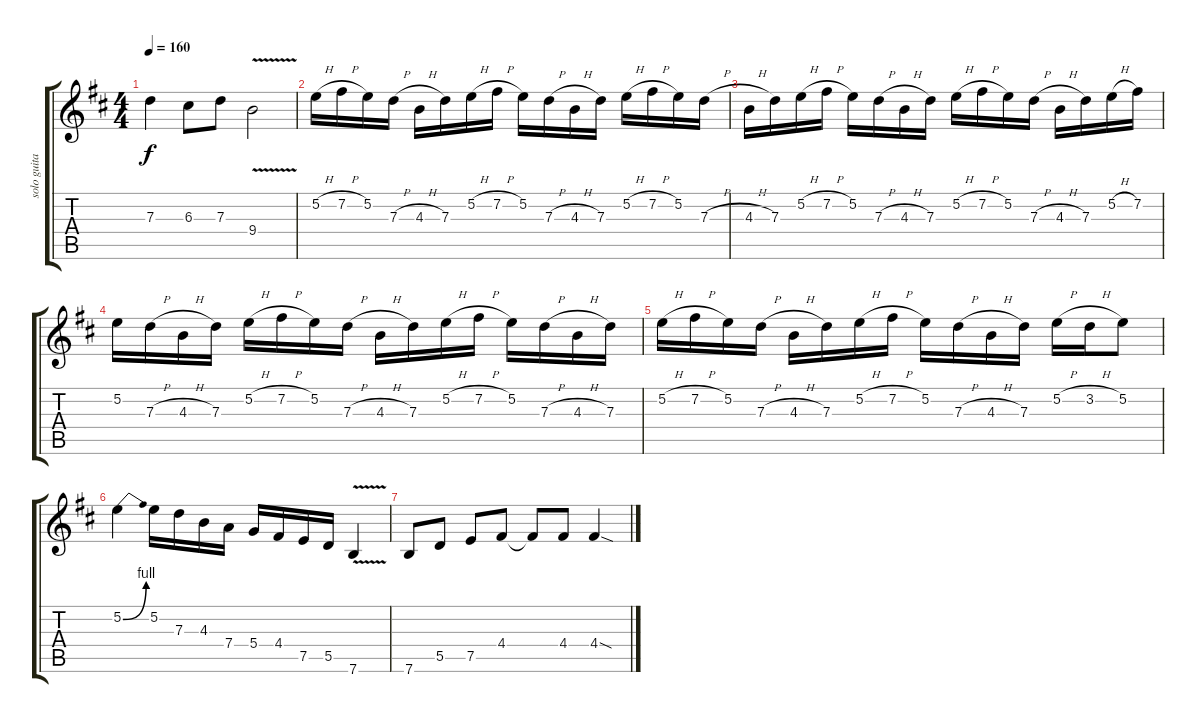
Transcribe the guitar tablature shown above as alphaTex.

\track ("solo guitar" "solo guita") {instrument distortionguitar}
\staff {score tabs}
\tuning (E4 B3 G3 D3 A2 E2) {hide}
\ts (4 4)
\tempo 160
\clef g2
\ks bminor
7.3.4{dy f} 6.3.8 7.3.8 9.4{v}.2 |
5.2{h}.16 7.2{h}.16 5.2.16 7.3{h}.16 4.3{h}.16 7.3.16 5.2{h}.16 7.2{h}.16 5.2.16 7.3{h}.16 4.3{h}.16 7.3.16 5.2{h}.16 7.2{h}.16 5.2.16 7.3{h}.16 |
4.3{h}.16 7.3.16 5.2{h}.16 7.2{h}.16 5.2.16 7.3{h}.16 4.3{h}.16 7.3.16 5.2{h}.16 7.2{h}.16 5.2.16 7.3{h}.16 4.3{h}.16 7.3.16 5.2{h}.16 7.2.16 |
5.2.16 7.3{h}.16 4.3{h}.16 7.3.16 5.2{h}.16 7.2{h}.16 5.2.16 7.3{h}.16 4.3{h}.16 7.3.16 5.2{h}.16 7.2{h}.16 5.2.16 7.3{h}.16 4.3{h}.16 7.3.16 |
5.2{h}.16 7.2{h}.16 5.2.16 7.3{h}.16 4.3{h}.16 7.3.16 5.2{h}.16 7.2{h}.16 5.2.16 7.3{h}.16 4.3{h}.16 7.3.16 5.2{h}.16 3.2{h}.16 5.2.8 |
5.2{be (bend 0 0 60 4)}.4 5.2.16 7.3.16 4.3.16 7.4.16 5.4.16 4.4.16 7.5.16 5.5.16 7.6{v}.4 |
7.6.8 5.5.8 7.5.8 4.4.8 4.4{t}.8 4.4.8 4.4{sod}.4
